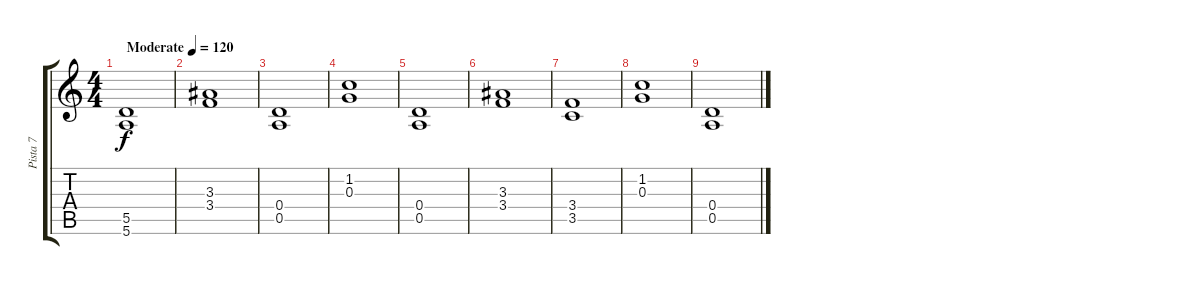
\track ("Pista 7" "Pista 7") {instrument distortionguitar}
\staff {score tabs}
\tuning (E4 B3 G3 D3 A2 E2) {hide}
\ts (4 4)
\tempo (120 "Moderate")
\clef g2
\ks c
(5.5 5.6).1{dy f instrument distortionguitar} |
(3.3 3.4).1 |
(0.4 0.5).1 |
(1.2 0.3).1 |
(0.4 0.5).1 |
(3.3 3.4).1 |
(3.4 3.5).1 |
(1.2 0.3).1 |
(0.4 0.5).1
